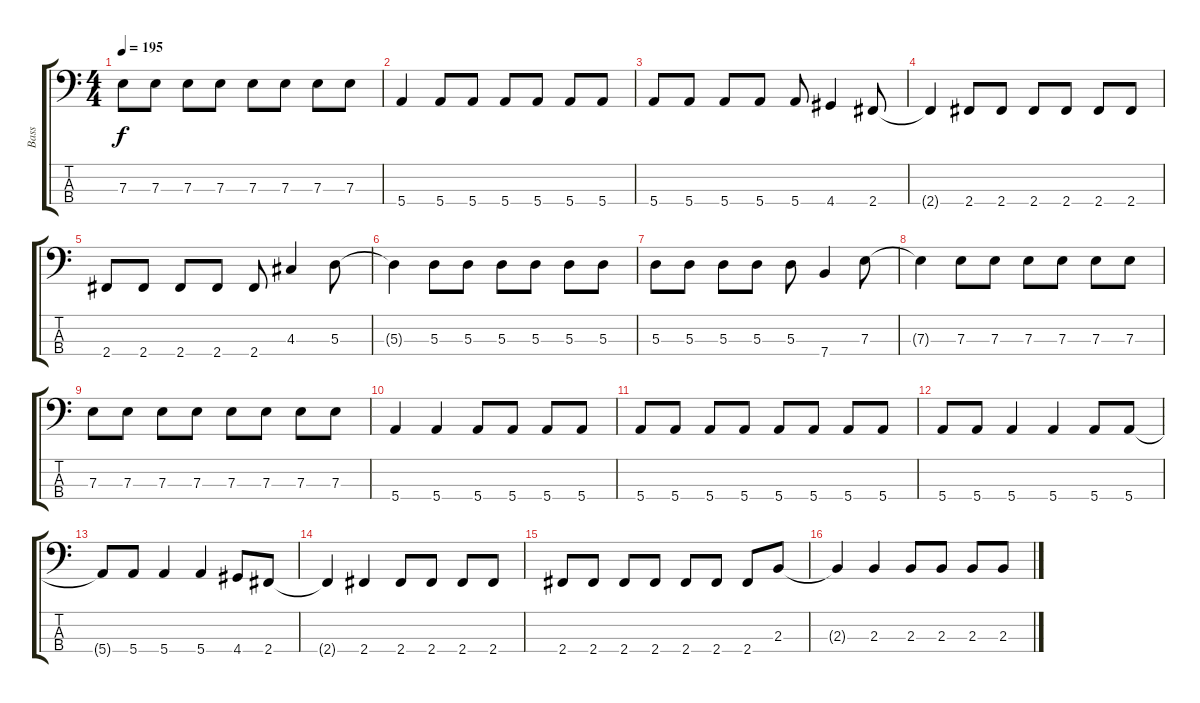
\track ("Bass" "Bass") {instrument electricbasspick}
\staff {score tabs}
\tuning (G2 D2 A1 E1) {hide}
\ts (4 4)
\tempo 195
\clef f4
\ks c
7.3.8{dy f} 7.3.8 7.3.8 7.3.8 7.3.8 7.3.8 7.3.8 7.3.8 |
5.4.4 5.4.8 5.4.8 5.4.8 5.4.8 5.4.8 5.4.8 |
5.4.8 5.4.8 5.4.8 5.4.8 5.4.8 4.4.4 2.4.8 |
2.4{t}.4 2.4.8 2.4.8 2.4.8 2.4.8 2.4.8 2.4.8 |
2.4.8 2.4.8 2.4.8 2.4.8 2.4.8 4.3.4 5.3.8 |
5.3{t}.4 5.3.8 5.3.8 5.3.8 5.3.8 5.3.8 5.3.8 |
5.3.8 5.3.8 5.3.8 5.3.8 5.3.8 7.4.4 7.3.8 |
7.3{t}.4 7.3.8 7.3.8 7.3.8 7.3.8 7.3.8 7.3.8 |
7.3.8 7.3.8 7.3.8 7.3.8 7.3.8 7.3.8 7.3.8 7.3.8 |
5.4.4 5.4.4 5.4.8 5.4.8 5.4.8 5.4.8 |
5.4.8 5.4.8 5.4.8 5.4.8 5.4.8 5.4.8 5.4.8 5.4.8 |
5.4.8 5.4.8 5.4.4 5.4.4 5.4.8 5.4.8 |
5.4{t}.8 5.4.8 5.4.4 5.4.4 4.4.8 2.4.8 |
2.4{t}.4 2.4.4 2.4.8 2.4.8 2.4.8 2.4.8 |
2.4.8 2.4.8 2.4.8 2.4.8 2.4.8 2.4.8 2.4.8 2.3.8 |
2.3{t}.4 2.3.4 2.3.8 2.3.8 2.3.8 2.3.8
